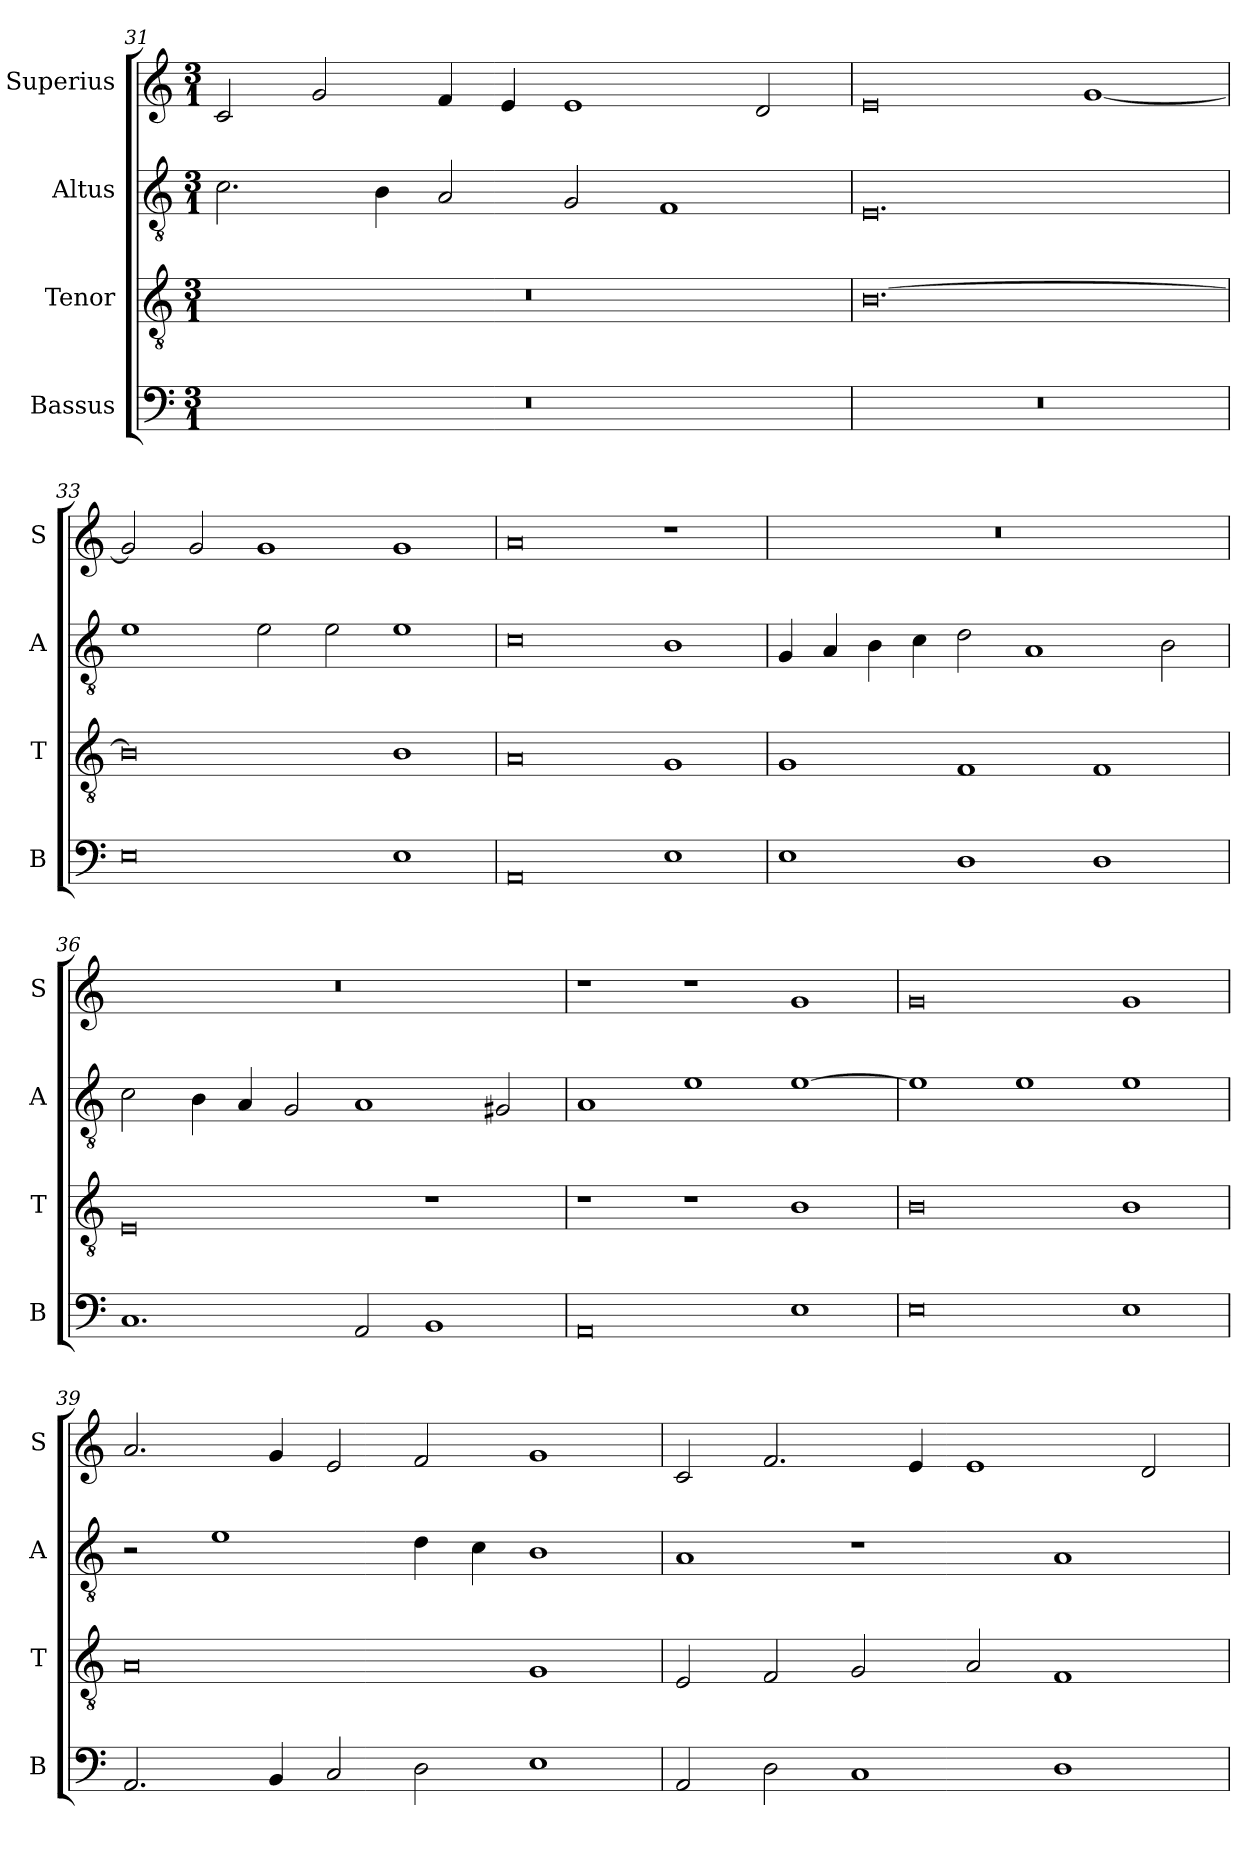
**kern	**kern	**kern	**kern
*part4	*part3	*part2	*part1
*staff4	*staff3	*staff2	*staff1
*I"Bassus	*I"Tenor	*I"Altus	*I"Superius
*I'B	*I'T	*I'A	*I'S
*clefF4	*clefGv2	*clefGv2	*clefG2
*k[]	*k[]	*k[]	*k[]
*M3/1	*M3/1	*M3/1	*M3/1
=31	=31	=31	=31
0.r	0.r	2.c\	2c/
.	.	.	2g/
.	.	4B\	.
.	.	2A/	4f/
.	.	.	4e/
.	.	2G/	1e
.	.	1F	.
.	.	.	2d/
=32	=32	=32	=32
0.r	[0.B	0.E	0e
.	.	.	[1g
=33	=33	=33	=33
0E	0B]	1e	2g/]
.	.	.	2g/
.	.	2e\	1g
.	.	2e\	.
1E	1B	1e	1g
=34	=34	=34	=34
0AA	0A	0c	0a
1E	1G	1B	1r
=35	=35	=35	=35
1E	1G	4G/	0.r
.	.	4A/	.
.	.	4B\	.
.	.	4c\	.
1D	1F	2d\	.
.	.	1A	.
1D	1F	.	.
.	.	2B\	.
=36	=36	=36	=36
1.C	0E	2c\	0.r
.	.	4B\	.
.	.	4A/	.
.	.	2G/	.
2AA/	.	1A	.
1BB	1r	.	.
.	.	2G#X/	.
=37	=37	=37	=37
0AA	1r	1A	1r
.	1r	1e	1r
1E	1B	[1e	1g
=38	=38	=38	=38
0E	0B	1e]	0g
.	.	1e	.
1E	1B	1e	1g
=39	=39	=39	=39
2.AA/	0A	2r	2.a/
.	.	1e	.
4BB/	.	.	4g/
2C/	.	.	2e/
2D\	.	4d\	2f/
.	.	4c\	.
1E	1G	1B	1g
=40	=40	=40	=40
2AA/	2E/	1A	2c/
2D\	2F/	.	2.f/
1C	2G/	1r	.
.	.	.	4e/
.	2A/	.	1e
1D	1F	1A	.
.	.	.	2d/
=	=	=	=
*-	*-	*-	*-
